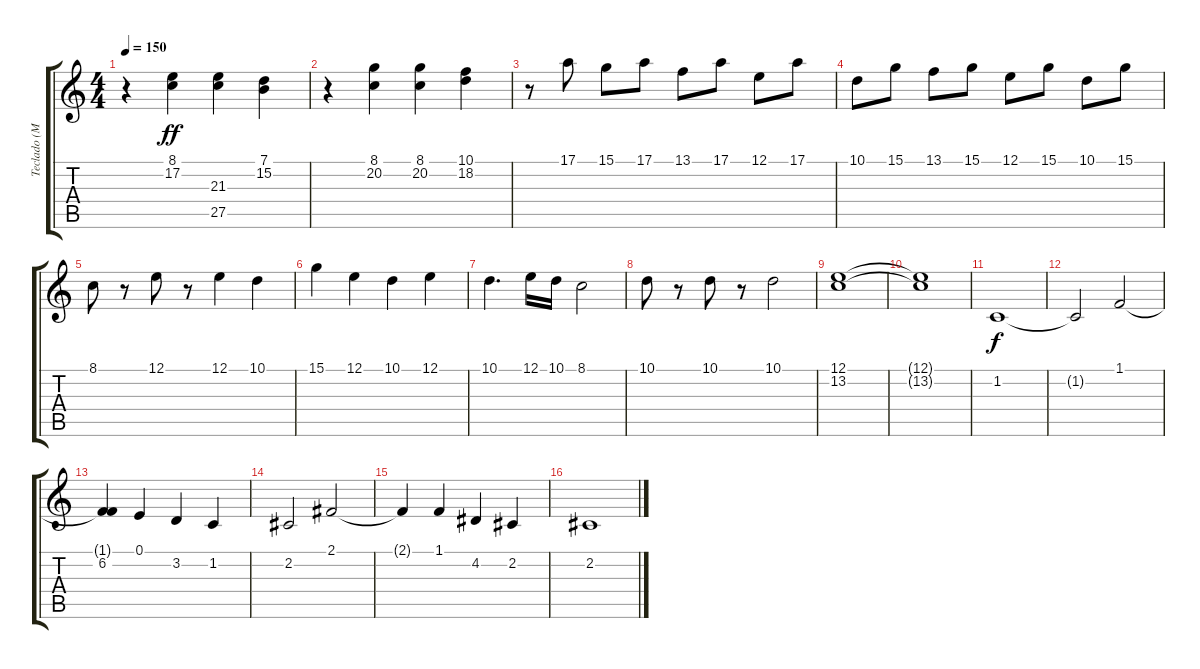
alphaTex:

\track ("Teclado (Mão Direita)" "Teclado (M") {instrument stringensemble1}
\staff {score tabs}
\tuning (E4 B3 G3 D3 A2 E2) {hide}
\ts (4 4)
\tempo 150
\clef g2
\ks c
r.4{dy ff} (8.1 17.2).4 (21.3 27.5).4 (7.1 15.2).4 |
r.4 (8.1 20.2).4 (8.1 20.2).4 (10.1 18.2).4 |
r.8 17.1.8 15.1.8 17.1.8 13.1.8 17.1.8 12.1.8 17.1.8 |
10.1.8 15.1.8 13.1.8 15.1.8 12.1.8 15.1.8 10.1.8 15.1.8 |
8.1.8 r.8 12.1.8 r.8 12.1.4 10.1.4 |
15.1.4 12.1.4 10.1.4 12.1.4 |
10.1.4{d} 12.1.16 10.1.16 8.1.2 |
10.1.8 r.8 10.1.8 r.8 10.1.2 |
(12.1 13.2).1 |
(12.1{t} 13.2{t}).1 |
1.2.1{dy f} |
1.2{t}.2 1.1.2 |
(1.1{t} 6.2).4 0.1.4 3.2.4 1.2.4 |
2.2.2 2.1.2 |
2.1{t}.4 1.1.4 4.2.4 2.2.4 |
2.2.1
